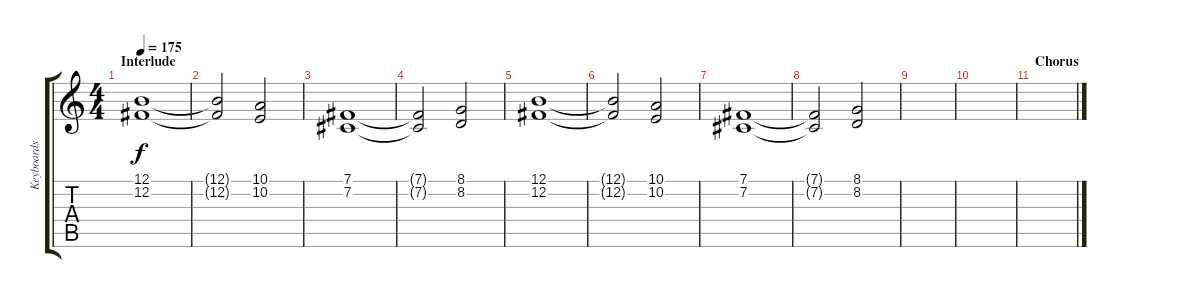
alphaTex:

\track ("Keyboards / Dan" "Keyboards ") {instrument choiraahs}
\staff {score tabs}
\tuning (B3 Gb3 D3 A2 E2 B1) {hide}
\ts (4 4)
\section ("" "Interlude")
\tempo 175
\clef g2
\ks c
(12.1 12.2).1{dy f} |
(12.1{t} 12.2{t}).2 (10.1 10.2).2 |
(7.1 7.2).1 |
(7.1{t} 7.2{t}).2 (8.1 8.2).2 |
(12.1 12.2).1 |
(12.1{t} 12.2{t}).2 (10.1 10.2).2 |
(7.1 7.2).1 |
(7.1{t} 7.2{t}).2 (8.1 8.2).2 |
|
|
\section ("" "Chorus")
